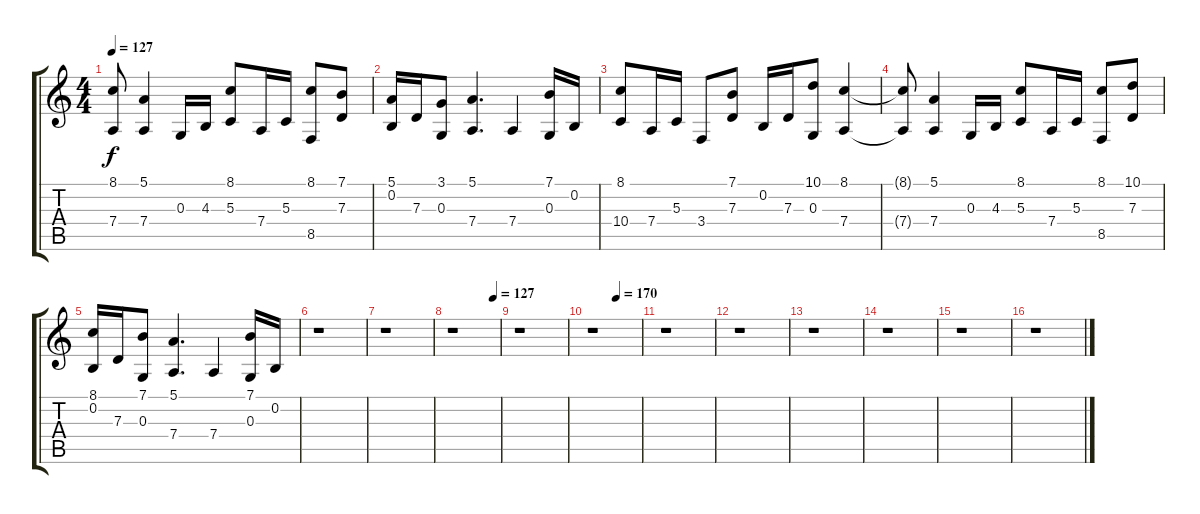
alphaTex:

\track "" {instrument pad1newage}
\staff {score tabs}
\tuning (E4 B3 G3 D3 A2 E2) {hide}
\ts (4 4)
\tempo 127
\clef g2
\ks c
(8.1{t} 7.4{t}).8{dy f} (5.1 7.4).4 0.3.16 4.3.16 (8.1 5.3).8 7.4.16 5.3.16 (8.1 8.5).8 (7.1 7.3).8 |
(5.1 0.2).16 7.3.16 (3.1 0.3).8 (5.1 7.4).4{d} 7.4.4 (7.1 0.3).16 0.2.16 |
(8.1 10.4).8 7.4.16 5.3.16 3.4.8 (7.1 7.3).8 0.2.16 7.3.16 (10.1 0.3).8 (8.1 7.4).4 |
(8.1{t} 7.4{t}).8 (5.1 7.4).4 0.3.16 4.3.16 (8.1 5.3).8 7.4.16 5.3.16 (8.1 8.5).8 (10.1 7.3).8 |
(8.1 0.2).16 7.3.16 (7.1 0.3).8 (5.1 7.4).4{d} 7.4.4 (7.1 0.3).16 0.2.16 |
r.1 |
r.1 |
\tempo (127 0.875)
r.1 |
r.1 |
\tempo (170 0.5)
r.1 |
r.1 |
r.1 |
r.1 |
r.1 |
r.1 |
r.1
